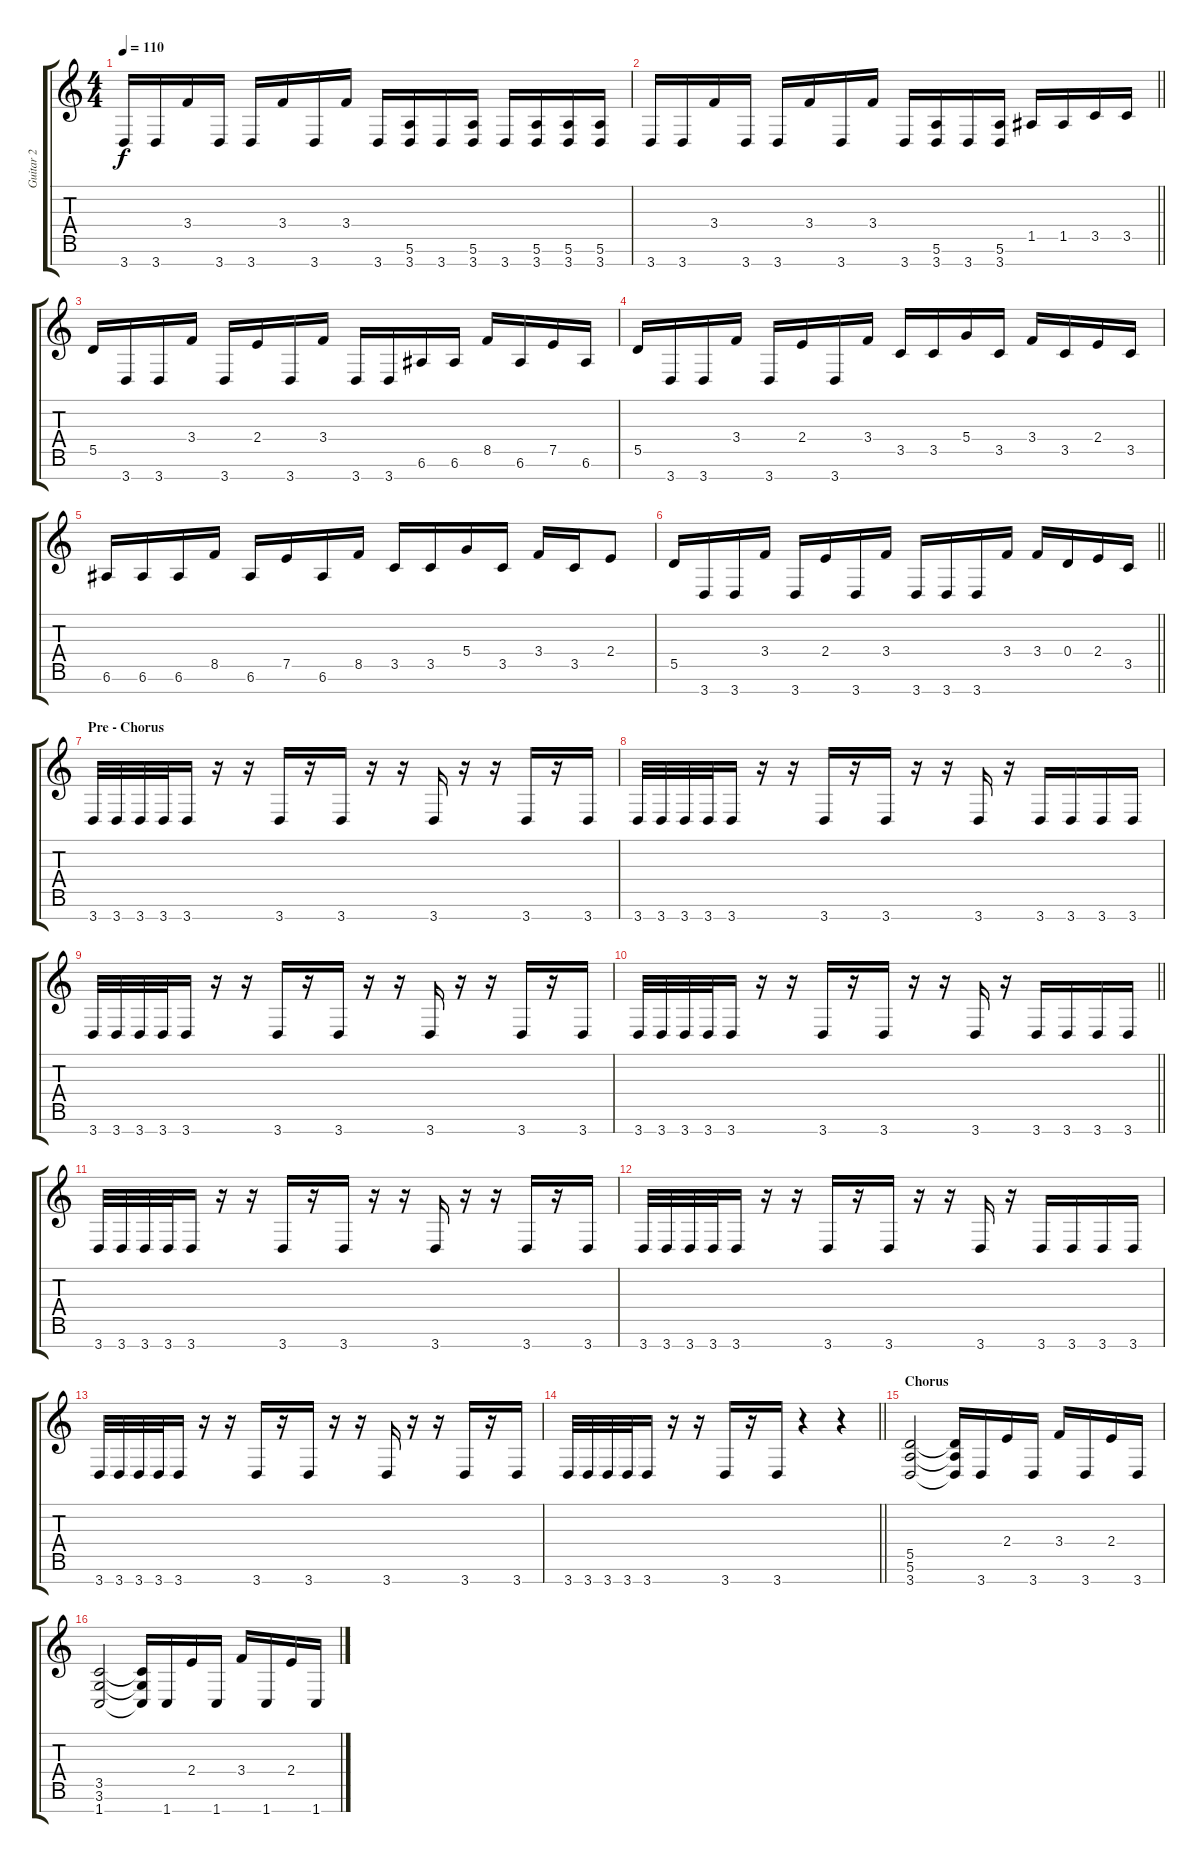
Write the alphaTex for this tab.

\track ("Guitar 2" "Guitar 2") {instrument overdrivenguitar}
\staff {score tabs}
\tuning (E4 B3 G3 D3 A2 E2 B1) {hide}
\ts (4 4)
\tempo 110
\clef g2
\ks c
3.7.16{dy f} 3.7.16 3.4.16 3.7.16 3.7.16 3.4.16 3.7.16 3.4.16 3.7.16 (5.6 3.7).16 3.7.16 (5.6 3.7).16 3.7.16 (5.6 3.7).16 (5.6 3.7).16 (5.6 3.7).16 |
\barLineRight lightlight
3.7.16 3.7.16 3.4.16 3.7.16 3.7.16 3.4.16 3.7.16 3.4.16 3.7.16 (5.6 3.7).16 3.7.16 (5.6 3.7).16 1.5.16 1.5.16 3.5.16 3.5.16 |
5.5.16 3.7.16 3.7.16 3.4.16 3.7.16 2.4.16 3.7.16 3.4.16 3.7.16 3.7.16 6.6.16 6.6.16 8.5.16 6.6.16 7.5.16 6.6.16 |
5.5.16 3.7.16 3.7.16 3.4.16 3.7.16 2.4.16 3.7.16 3.4.16 3.5.16 3.5.16 5.4.16 3.5.16 3.4.16 3.5.16 2.4.16 3.5.16 |
6.6.16 6.6.16 6.6.16 8.5.16 6.6.16 7.5.16 6.6.16 8.5.16 3.5.16 3.5.16 5.4.16 3.5.16 3.4.16 3.5.16 2.4.8 |
\barLineRight lightlight
5.5.16 3.7.16 3.7.16 3.4.16 3.7.16 2.4.16 3.7.16 3.4.16 3.7.16 3.7.16 3.7.16 3.4.16 3.4.16 0.4.16 2.4.16 3.5.16 |
\section ("" "Pre - Chorus")
3.7.32 3.7.32 3.7.32 3.7.32 3.7.16 r.16 r.16 3.7.16 r.16 3.7.16 r.16 r.16 3.7.16 r.16 r.16 3.7.16 r.16 3.7.16 |
3.7.32 3.7.32 3.7.32 3.7.32 3.7.16 r.16 r.16 3.7.16 r.16 3.7.16 r.16 r.16 3.7.16 r.16 3.7.16 3.7.16 3.7.16 3.7.16 |
3.7.32 3.7.32 3.7.32 3.7.32 3.7.16 r.16 r.16 3.7.16 r.16 3.7.16 r.16 r.16 3.7.16 r.16 r.16 3.7.16 r.16 3.7.16 |
\barLineRight lightlight
3.7.32 3.7.32 3.7.32 3.7.32 3.7.16 r.16 r.16 3.7.16 r.16 3.7.16 r.16 r.16 3.7.16 r.16 3.7.16 3.7.16 3.7.16 3.7.16 |
3.7.32 3.7.32 3.7.32 3.7.32 3.7.16 r.16 r.16 3.7.16 r.16 3.7.16 r.16 r.16 3.7.16 r.16 r.16 3.7.16 r.16 3.7.16 |
3.7.32 3.7.32 3.7.32 3.7.32 3.7.16 r.16 r.16 3.7.16 r.16 3.7.16 r.16 r.16 3.7.16 r.16 3.7.16 3.7.16 3.7.16 3.7.16 |
3.7.32 3.7.32 3.7.32 3.7.32 3.7.16 r.16 r.16 3.7.16 r.16 3.7.16 r.16 r.16 3.7.16 r.16 r.16 3.7.16 r.16 3.7.16 |
\barLineRight lightlight
3.7.32 3.7.32 3.7.32 3.7.32 3.7.16 r.16 r.16 3.7.16 r.16 3.7.16 r.4 r.4 |
\section ("" "Chorus")
(5.5 5.6 3.7).2 (5.5{t} 5.6{t} 3.7{t}).16 3.7.16 2.4.16 3.7.16 3.4.16 3.7.16 2.4.16 3.7.16 |
(3.5 3.6 1.7).2 (3.5{t} 3.6{t} 1.7{t}).16 1.7.16 2.4.16 1.7.16 3.4.16 1.7.16 2.4.16 1.7.16
